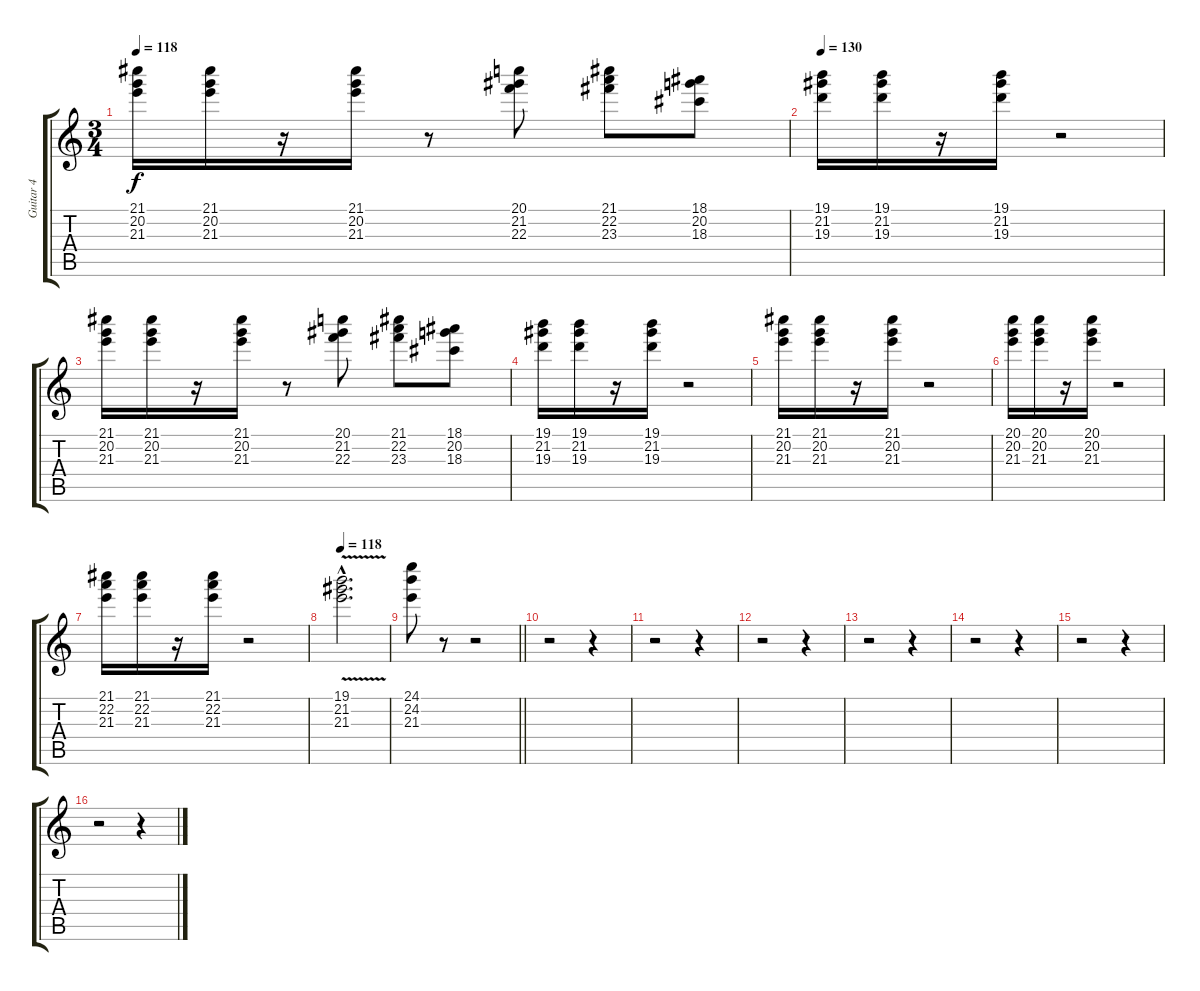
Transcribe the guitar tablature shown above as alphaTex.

\track ("Guitar 4" "Guitar 4") {instrument electricguitarclean}
\staff {score tabs}
\tuning (E4 B3 G3 D3 A2 E2) {hide}
\ts (3 4)
\tempo 118
\clef g2
\ks c
(21.1 20.2 21.3).16{dy f} (21.1 20.2 21.3).16 r.16 (21.1 20.2 21.3).16 r.8 (20.1 21.2 22.3).8 (21.1 22.2 23.3).8 (18.1 20.2 18.3).8 |
\tempo 130
(19.1 21.2 19.3).16 (19.1 21.2 19.3).16 r.16 (19.1 21.2 19.3).16 r.2 |
(21.1 20.2 21.3).16 (21.1 20.2 21.3).16 r.16 (21.1 20.2 21.3).16 r.8 (20.1 21.2 22.3).8 (21.1 22.2 23.3).8 (18.1 20.2 18.3).8 |
(19.1 21.2 19.3).16 (19.1 21.2 19.3).16 r.16 (19.1 21.2 19.3).16 r.2 |
(21.1 20.2 21.3).16 (21.1 20.2 21.3).16 r.16 (21.1 20.2 21.3).16 r.2 |
(20.1 20.2 21.3).16 (20.1 20.2 21.3).16 r.16 (20.1 20.2 21.3).16 r.2 |
(21.1 22.2 21.3).16 (21.1 22.2 21.3).16 r.16 (21.1 22.2 21.3).16 r.2 |
\tempo 118
(19.1{v hac} 21.2{v hac} 21.3{v hac}).2{d} |
\barLineRight lightlight
(24.1 24.2 21.3).8 r.8 r.2 |
r.2 r.4 |
r.2 r.4 |
r.2 r.4 |
r.2 r.4 |
r.2 r.4 |
r.2 r.4 |
r.2 r.4
